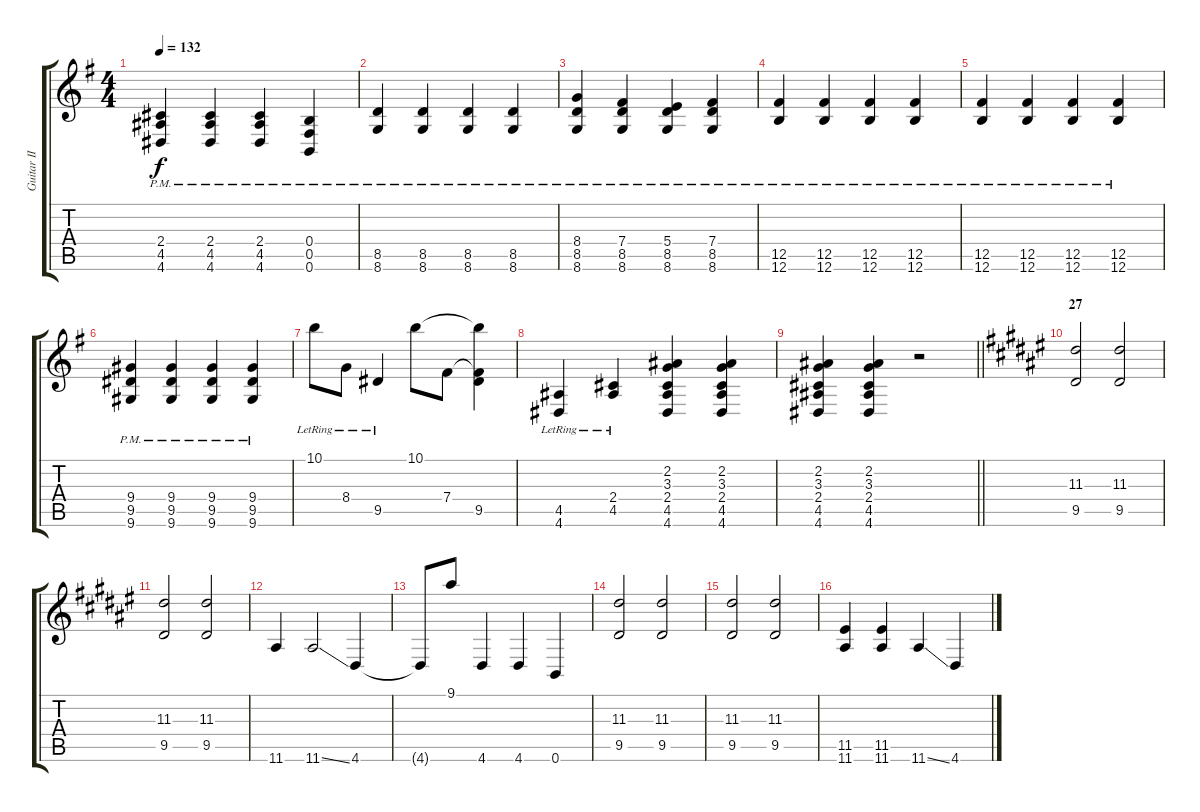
\track ("Guitar II" "Guitar II") {instrument distortionguitar}
\staff {score tabs}
\tuning (Db4 Ab3 E3 B2 Gb2 B1) {hide}
\ts (4 4)
\tempo 132
\clef g2
\ks eminor
(2.4{pm} 4.5{pm} 4.6{pm}).4{dy f} (2.4{pm} 4.5{pm} 4.6{pm}).4 (2.4{pm} 4.5{pm} 4.6{pm}).4 (0.4{pm} 0.5{pm} 0.6{pm}).4 |
(8.5{pm} 8.6{pm}).4 (8.5{pm} 8.6{pm}).4 (8.5{pm} 8.6{pm}).4 (8.5{pm} 8.6{pm}).4 |
(8.4{pm} 8.5{pm} 8.6{pm}).4 (7.4{pm} 8.5{pm} 8.6{pm}).4 (5.4{pm} 8.5{pm} 8.6{pm}).4 (7.4{pm} 8.5{pm} 8.6{pm}).4 |
(12.5{pm} 12.6{pm}).4 (12.5{pm} 12.6{pm}).4 (12.5{pm} 12.6{pm}).4 (12.5{pm} 12.6{pm}).4 |
(12.5{pm} 12.6{pm}).4 (12.5{pm} 12.6{pm}).4 (12.5{pm} 12.6{pm}).4 (12.5{pm} 12.6{pm}).4 |
(9.4{pm} 9.5{pm} 9.6{pm}).4 (9.4{pm} 9.5{pm} 9.6{pm}).4 (9.4{pm} 9.5{pm} 9.6{pm}).4 (9.4{pm} 9.5{pm} 9.6{pm}).4 |
10.1{lr}.8 8.4{lr}.8 9.5{lr}.4 10.1.8 7.4.8 (10.1{t} 7.4{t} 9.5).4 |
(4.5{lr} 4.6{lr}).4 (2.4{lr} 4.5{lr}).4 (2.2 3.3 2.4 4.5 4.6).4 (2.2 3.3 2.4 4.5 4.6).4 |
\barLineRight lightlight
(2.2 3.3 2.4 4.5 4.6).4 (2.2 3.3 2.4 4.5 4.6).4 r.2 |
\section ("" "27")
\ks d#minor
(11.3 9.5).2 (11.3 9.5).2 |
(11.3 9.5).2 (11.3 9.5).2 |
11.6.4 11.6{ss}.2 4.6.4 |
4.6{t}.8 9.1.8 4.6.4 4.6.4 0.6.4 |
(11.3 9.5).2 (11.3 9.5).2 |
(11.3 9.5).2 (11.3 9.5).2 |
(11.5 11.6).4 (11.5 11.6).4 11.6{ss}.4 4.6.4
